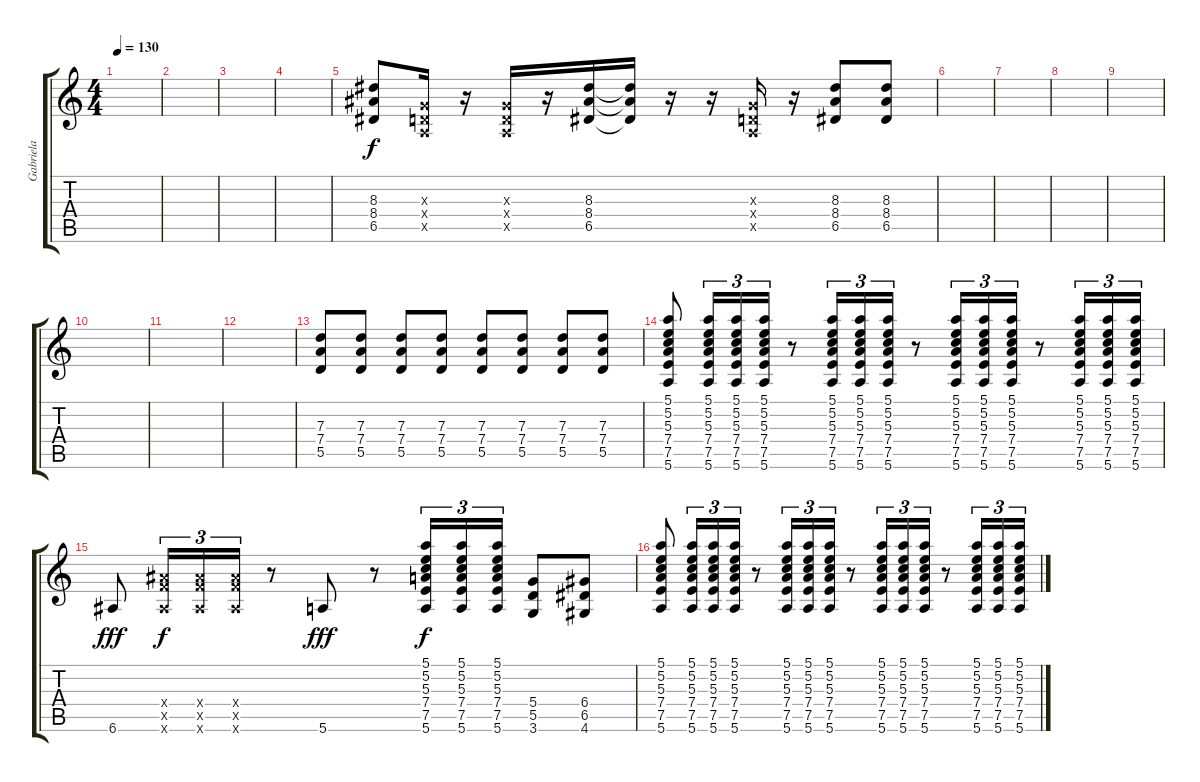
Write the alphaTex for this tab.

\track ("Gabriela" "Gabriela") {instrument acousticguitarsteel}
\staff {score tabs}
\tuning (E4 B3 G3 D3 A2 E2) {hide}
\ts (4 4)
\tempo 130
\clef g2
\ks c
|
|
|
|
(8.3 8.4 6.5).8{dy f} (0.3{x} 0.4{x} 0.5{x}).16 r.16 (0.3{x} 0.4{x} 0.5{x}).16 r.16 (8.3 8.4 6.5).16 (8.3{t} 8.4{t} 6.5{t}).16 r.16 r.16 (0.3{x} 0.4{x} 0.5{x}).16 r.16 (8.3 8.4 6.5).8 (8.3 8.4 6.5).8 |
|
|
|
|
|
|
|
(7.3 7.4 5.5).8 (7.3 7.4 5.5).8 (7.3 7.4 5.5).8 (7.3 7.4 5.5).8 (7.3 7.4 5.5).8 (7.3 7.4 5.5).8 (7.3 7.4 5.5).8 (7.3 7.4 5.5).8 |
(5.1 5.2 5.3 7.4 7.5 5.6).8 (5.1 5.2 5.3 7.4 7.5 5.6).16{tu (3 2)} (5.1 5.2 5.3 7.4 7.5 5.6).16{tu (3 2)} (5.1 5.2 5.3 7.4 7.5 5.6).16{tu (3 2)} r.8 (5.1 5.2 5.3 7.4 7.5 5.6).16{tu (3 2)} (5.1 5.2 5.3 7.4 7.5 5.6).16{tu (3 2)} (5.1 5.2 5.3 7.4 7.5 5.6).16{tu (3 2)} r.8 (5.1 5.2 5.3 7.4 7.5 5.6).16{tu (3 2)} (5.1 5.2 5.3 7.4 7.5 5.6).16{tu (3 2)} (5.1 5.2 5.3 7.4 7.5 5.6).16{tu (3 2)} r.8 (5.1 5.2 5.3 7.4 7.5 5.6).16{tu (3 2)} (5.1 5.2 5.3 7.4 7.5 5.6).16{tu (3 2)} (5.1 5.2 5.3 7.4 7.5 5.6).16{tu (3 2)} |
6.6.8{dy fff} (8.4{x} 8.5{x} 6.6{x}).16{tu (3 2) dy f} (8.4{x} 8.5{x} 6.6{x}).16{tu (3 2)} (8.4{x} 8.5{x} 6.6{x}).16{tu (3 2)} r.8 5.6.8{dy fff} r.8 (5.1 5.2 5.3 7.4 7.5 5.6).16{tu (3 2) dy f} (5.1 5.2 5.3 7.4 7.5 5.6).16{tu (3 2)} (5.1 5.2 5.3 7.4 7.5 5.6).16{tu (3 2)} (5.4 5.5 3.6).8 (6.4 6.5 4.6).8 |
(5.1 5.2 5.3 7.4 7.5 5.6).8 (5.1 5.2 5.3 7.4 7.5 5.6).16{tu (3 2)} (5.1 5.2 5.3 7.4 7.5 5.6).16{tu (3 2)} (5.1 5.2 5.3 7.4 7.5 5.6).16{tu (3 2)} r.8 (5.1 5.2 5.3 7.4 7.5 5.6).16{tu (3 2)} (5.1 5.2 5.3 7.4 7.5 5.6).16{tu (3 2)} (5.1 5.2 5.3 7.4 7.5 5.6).16{tu (3 2)} r.8 (5.1 5.2 5.3 7.4 7.5 5.6).16{tu (3 2)} (5.1 5.2 5.3 7.4 7.5 5.6).16{tu (3 2)} (5.1 5.2 5.3 7.4 7.5 5.6).16{tu (3 2)} r.8 (5.1 5.2 5.3 7.4 7.5 5.6).16{tu (3 2)} (5.1 5.2 5.3 7.4 7.5 5.6).16{tu (3 2)} (5.1 5.2 5.3 7.4 7.5 5.6).16{tu (3 2)}
